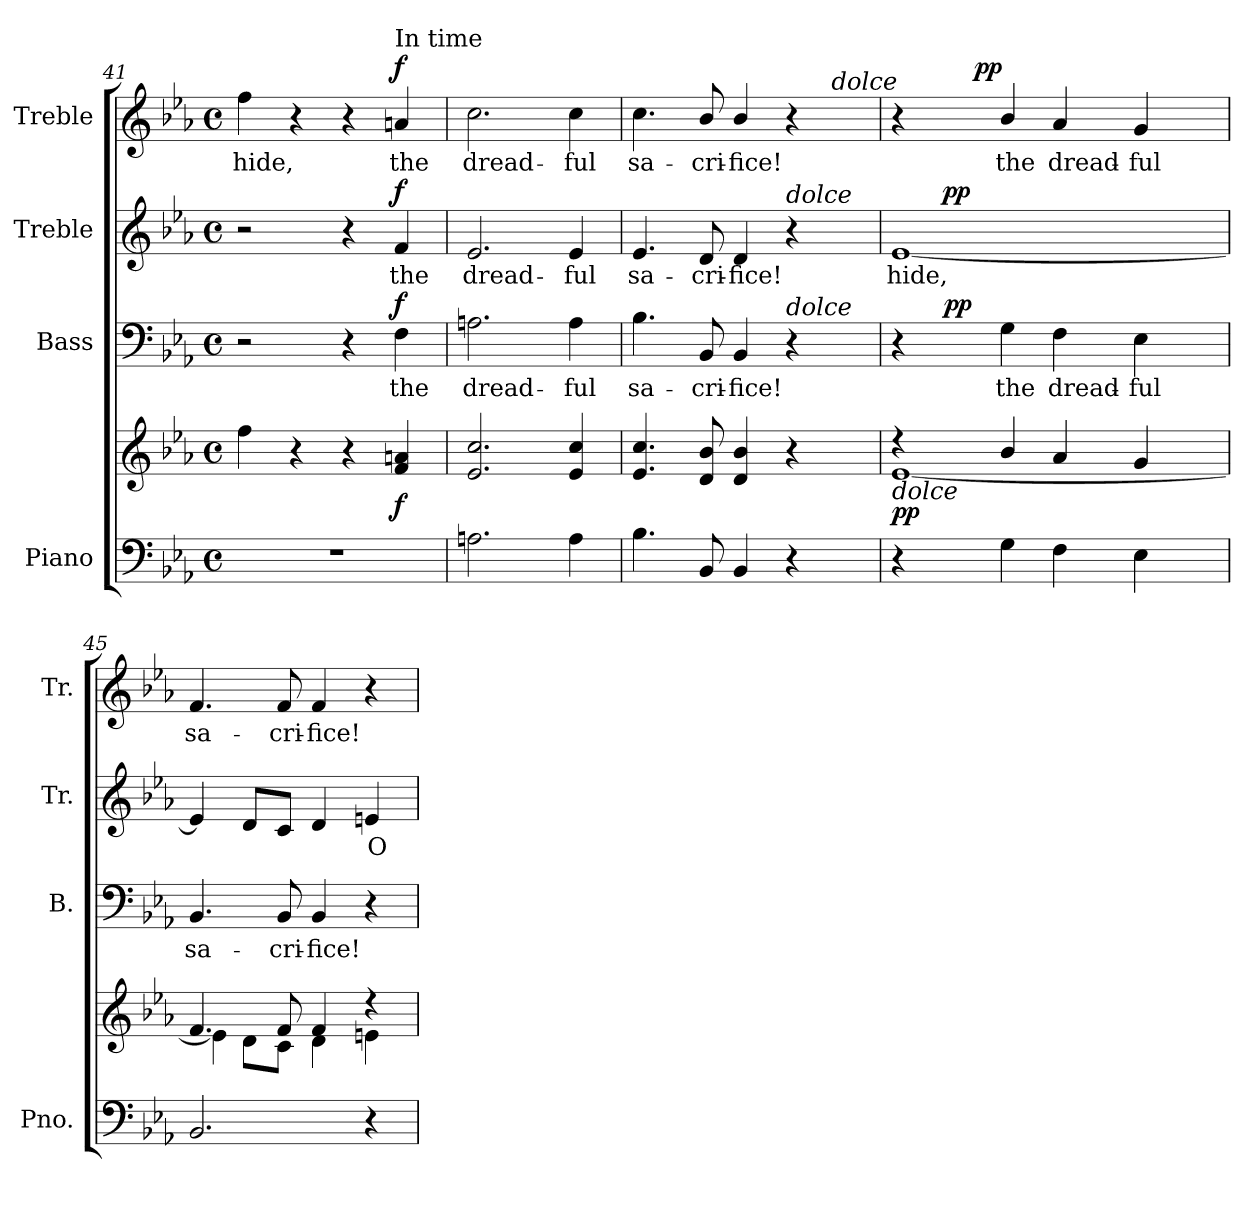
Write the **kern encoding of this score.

**kern	**kern	**dynam	**kern	**text	**dynam	**kern	**text	**dynam	**kern	**text	**dynam
*part4	*part4	*part4	*part3	*part3	*part3	*part2	*part2	*part2	*part1	*part1	*part1
*staff5	*staff4	*staff4/5	*staff3	*staff3	*staff3	*staff2	*staff2	*staff2	*staff1	*staff1	*staff1
*I"Piano	*	*	*I"Bass	*	*	*I"Treble	*	*	*I"Treble	*	*
*I'Pno.	*	*	*I'B.	*	*	*I'Tr.	*	*	*I'Tr.	*	*
!!LO:LB:g=z
*clefF4	*clefG2	*	*clefF4	*	*	*clefG2	*	*	*clefG2	*	*
*k[b-e-a-]	*k[b-e-a-]	*	*k[b-e-a-]	*	*	*k[b-e-a-]	*	*	*k[b-e-a-]	*	*
*E-:	*E-:	*	*E-:	*	*	*E-:	*	*	*E-:	*	*
*M4/4	*M4/4	*	*M4/4	*	*	*M4/4	*	*	*M4/4	*	*
*met(c)	*met(c)	*	*met(c)	*	*	*met(c)	*	*	*met(c)	*	*
=41	=41	=41	=41	=41	=41	=41	=41	=41	=41	=41	=41
!	!	!	!	!	!	!	!	!	!	!LO:LY:b:color=#000000	!
1r	4ffi\	.	2r	.	.	2r	.	.	4ffi\	hide,	.
.	4r	.	.	.	.	.	.	.	4r	.	.
.	4r	.	4r	.	.	4r	.	.	4r	.	.
!	!	!	!	!LO:LY:b:color=#000000	!	!	!	!	!	!	!
!	!	!	!	!	!	!	!LO:LY:b:color=#000000	!	!	!	!
*	*	*	*	*	*	*	*	*	*MM76	*	*
!	!	!	!	!	!	!	!	!	!LO:TX:a:t=In time	!	!
!	!	!	!	!	!	!	!	!	!	!LO:LY:b:color=#000000	!
.	4fi/ 4ani	f	4Fi\	the	f	4fi/	the	f	4ani/	the	f
=42	=42	=42	=42	=42	=42	=42	=42	=42	=42	=42	=42
!	!	!	!	!LO:LY:b:color=#000000	!	!	!	!	!	!	!
!	!	!	!	!	!	!	!LO:LY:b:color=#000000	!	!	!	!
!	!	!	!	!	!	!	!	!	!	!LO:LY:b:color=#000000	!
2.Ani\	2.e-i/ 2.cci	.	2.Ani\	dread-	.	2.e-i/	dread-	.	2.cci\	dread-	.
!	!	!	!	!LO:LY:b:color=#000000	!	!	!	!	!	!	!
!	!	!	!	!	!	!	!LO:LY:b:color=#000000	!	!	!	!
!	!	!	!	!	!	!	!	!	!	!LO:LY:b:color=#000000	!
4Ai\	4e-i/ 4cci	.	4Ai\	-ful	.	4e-i/	-ful	.	4cci\	-ful	.
=43	=43	=43	=43	=43	=43	=43	=43	=43	=43	=43	=43
!	!	!	!	!LO:LY:b:color=#000000	!	!	!	!	!	!	!
!	!	!	!	!	!	!	!LO:LY:b:color=#000000	!	!	!	!
!	!	!	!	!	!	!	!	!	!	!LO:LY:b:color=#000000	!
*	*	*	*	*	*	*	*	*	*^	*	*
4.B-i\	4.e-i/ 4.cci	.	4.B-i\	sa-	.	4.e-i/	sa-	.	4.cci\	2ryy	sa-	.
!	!	!	!	!LO:LY:b:color=#000000	!	!	!	!	!	!	!	!
!	!	!	!	!	!	!	!LO:LY:b:color=#000000	!	!	!	!	!
!	!	!	!	!	!	!	!	!	!	!	!LO:LY:b:color=#000000	!
8BB-i/	8di/ 8b-i	.	8BB-i/	-cri-	.	8di/	-cri-	.	8b-i/	.	-cri-	.
!	!	!	!	!LO:LY:b:color=#000000	!	!	!	!	!	!	!	!
!	!	!	!	!	!	!	!LO:LY:b:color=#000000	!	!	!	!	!
!	!	!	!	!	!	!	!	!	!	!	!LO:LY:b:color=#000000	!
4BB-i/	4di/ 4b-i	.	4BB-i/	-fice!	.	4di/	-fice!	.	4b-i/	4ryy	-fice!	.
!	!	!	!	!	!	!LO:TX:a:i:t=dolce	!	!	!	!	!	!
!	!	!	!LO:TX:a:i:t=dolce	!	!	!	!	!	!	!	!	!
4r	4r	.	4r	.	.	4r	.	.	4r	16ryy	.	.
.	.	.	.	.	.	.	.	.	.	32ryy	.	.
.	.	.	.	.	.	.	.	.	.	128ryy	.	.
.	.	.	.	.	.	.	.	.	.	512ryy	.	.
!	!	!	!	!	!	!	!	!	!	!LO:TX:a:i:t=dolce	!	!
.	.	.	.	.	.	.	.	.	.	8ryy	.	.
.	.	.	.	.	.	.	.	.	.	64ryy	.	.
.	.	.	.	.	.	.	.	.	.	256.ryy	.	.
=44	=44	=44	=44	=44	=44	=44	=44	=44	=44	=44	=44	=44
*	*^	*	*	*	*	*	*	*	*	*	*	*
!	!LO:TX:b:i:t=dolce	!	!	!	!	!	!	!	!	!	!	!	!
!	!	!	!	!	!	!	!	!LO:LY:b:color=#000000	!	!	!	!	!
*	*	*	*	*^	*	*	*^	*	*	*	*	*	*
4r	4r	[1e-i	pp	4r	16ryy	.	.	[1e-i	16ryy	hide,	.	4r	8ryy	.	.
.	.	.	.	.	32ryy	.	.	.	32ryy	.	.	.	.	.	.
.	.	.	.	.	64ryy	.	.	.	64ryy	.	.	.	.	.	.
.	.	.	.	.	256ryy	.	.	.	256ryy	.	.	.	.	.	.
.	.	.	.	.	1024ryy	.	.	.	2ryy	.	pp	.	.	.	.
.	.	.	.	.	2ryy	.	pp	.	.	.	.	.	.	.	.
.	.	.	.	.	.	.	.	.	.	.	.	.	32ryy	.	.
.	.	.	.	.	.	.	.	.	.	.	.	.	128.ryy	.	.
.	.	.	.	.	.	.	.	.	.	.	.	.	2ryy	.	pp
!	!	!	!	!	!	!LO:LY:b:color=#000000	!	!	!	!	!	!	!	!	!
!	!	!	!	!	!	!	!	!	!	!	!	!	!	!LO:LY:b:color=#000000	!
4Gi\	4b-i/	.	.	4Gi\	.	the	.	.	.	.	.	4b-i/	.	the	.
!	!	!	!	!	!	!LO:LY:b:color=#000000	!	!	!	!	!	!	!	!	!
!	!	!	!	!	!	!	!	!	!	!	!	!	!	!LO:LY:b:color=#000000	!
4Fi\	4a-i/	.	.	4Fi\	.	dread-	.	.	.	.	.	4a-i/	.	dread-	.
.	.	.	.	.	.	.	.	.	4ryy	.	.	.	.	.	.
.	.	.	.	.	4ryy	.	.	.	.	.	.	.	.	.	.
.	.	.	.	.	.	.	.	.	.	.	.	.	4ryy	.	.
!	!	!	!	!	!	!LO:LY:b:color=#000000	!	!	!	!	!	!	!	!	!
!	!	!	!	!	!	!	!	!	!	!	!	!	!	!LO:LY:b:color=#000000	!
4E-i\	4gi/	.	.	4E-i\	.	-ful	.	.	.	.	.	4gi/	.	-ful	.
.	.	.	.	.	.	.	.	.	8ryy	.	.	.	.	.	.
.	.	.	.	.	8ryy	.	.	.	.	.	.	.	.	.	.
.	.	.	.	.	.	.	.	.	.	.	.	.	16ryy	.	.
.	.	.	.	.	.	.	.	.	.	.	.	.	64ryy	.	.
.	.	.	.	.	.	.	.	.	128.ryy	.	.	.	.	.	.
.	.	.	.	.	128ryy	.	.	.	.	.	.	.	.	.	.
.	.	.	.	.	.	.	.	.	.	.	.	.	256ryy	.	.
.	.	.	.	.	512.ryy	.	.	.	.	.	.	.	.	.	.
*	*	*	*	*v	*v	*	*	*	*	*	*	*v	*v	*	*
*	*	*	*	*	*	*	*v	*v	*	*	*	*	*
=45	=45	=45	=45	=45	=45	=45	=45	=45	=45	=45	=45	=45
*	*	*	*	*^	*	*	*^	*	*	*^	*	*
!	!	!	!	!	!	!LO:LY:b:color=#000000	!	!	!	!	!	!	!	!	!
*	*	*	*	*v	*v	*	*	*	*	*	*	*v	*v	*	*
*	*	*	*	*	*	*	*v	*v	*	*	*	*	*
*	*	*	*	*^	*	*	*^	*	*	*^	*	*
!	!	!	!	!	!	!	!	!	!	!	!	!	!	!LO:LY:b:color=#000000	!
*	*	*	*	*v	*v	*	*	*	*	*	*	*v	*v	*	*
*	*	*	*	*	*	*	*v	*v	*	*	*	*	*
2.BB-i/	4.fi/	4e-i\]	.	4.BB-i/	sa-	.	4e-i/]	.	.	4.fi/	sa-	.
.	.	8di\L	.	.	.	.	8di/L	.	.	.	.	.
!	!	!	!	!	!LO:LY:b:color=#000000	!	!	!	!	!	!	!
!	!	!	!	!	!	!	!	!	!	!	!LO:LY:b:color=#000000	!
.	8fi/	8ci\J	.	8BB-i/	-cri-	.	8ci/J	.	.	8fi/	-cri-	.
!	!	!	!	!	!LO:LY:b:color=#000000	!	!	!	!	!	!	!
!	!	!	!	!	!	!	!	!	!	!	!LO:LY:b:color=#000000	!
.	4fi/	4di\	.	4BB-i/	-fice!	.	4di/	.	.	4fi/	-fice!	.
!	!	!	!	!	!	!	!	!LO:LY:b:color=#000000	!	!	!	!
4r	4r	4eni\	.	4r	.	.	4eni/	O	.	4r	.	.
*	*v	*v	*	*	*	*	*	*	*	*	*	*
=	=	=	=	=	=	=	=	=	=	=	=
*-	*-	*-	*-	*-	*-	*-	*-	*-	*-	*-	*-
